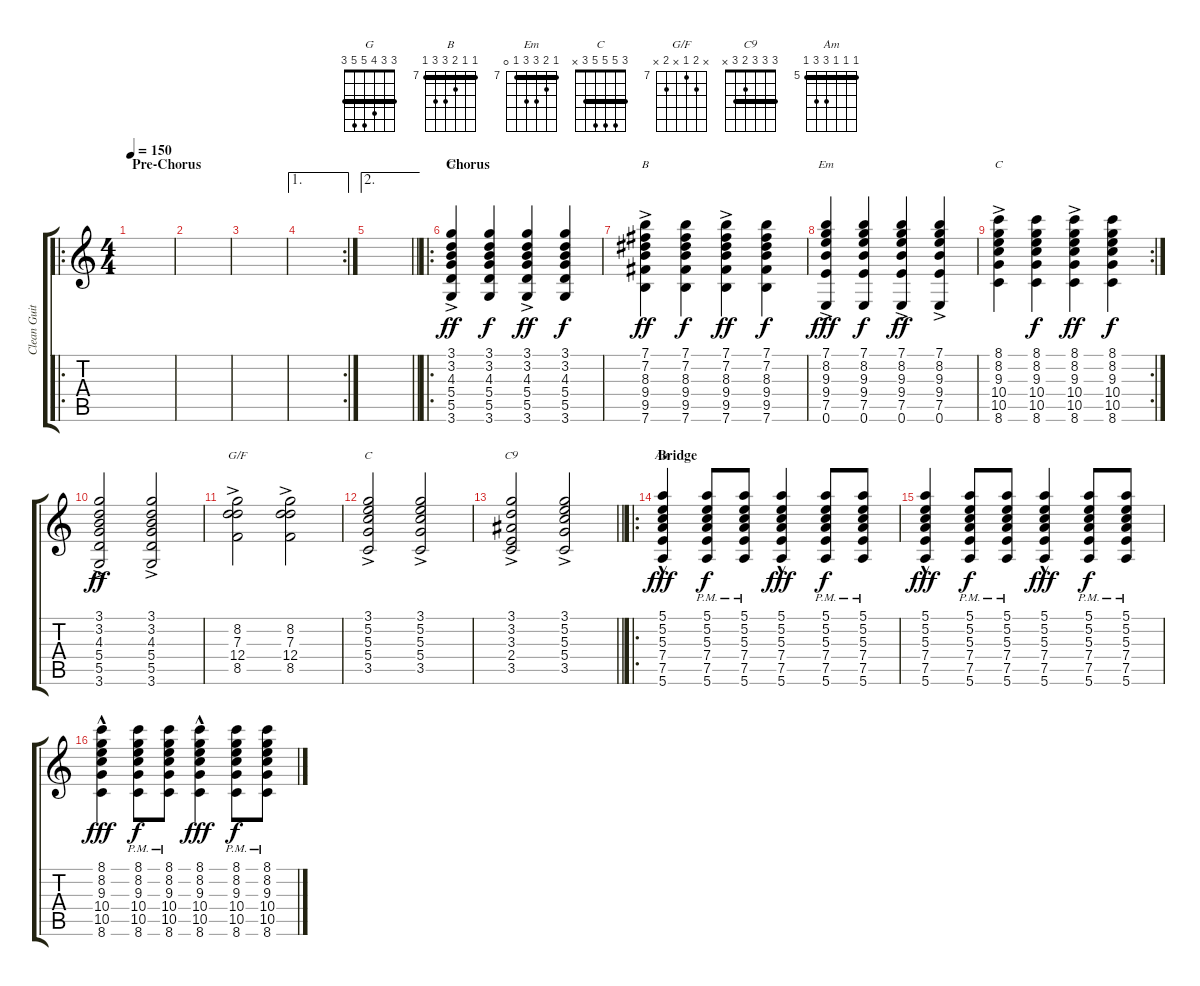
\track ("Clean Guitar" "Clean Guit") {instrument electricguitarclean}
\staff {score tabs}
\tuning (E4 B3 G3 D3 A2 E2) {hide}
\chord ("G" 3 3 4 5 5 3) {barre 3}
\chord ("B" 7 7 8 9 9 7) {firstfret 7 barre 7}
\chord ("Em" 7 8 9 9 7 0) {firstfret 7 barre 7}
\chord ("C" 8 8 9 10 10 8) {firstfret 8 barre 8}
\chord ("G/F" x 8 7 x 8 x) {firstfret 7}
\chord ("C" 3 5 5 5 3 x) {barre 3}
\chord ("C9" 3 3 3 2 3 x) {barre 3}
\chord ("Am" 5 5 5 7 7 5) {firstfret 5 barre 5}
\ro
\ts (4 4)
\section ("" "Pre-Chorus")
\tempo 150
\clef g2
\ks c
|
|
|
\ae 1
\rc 2
|
\ae 2
\barLineRight lightlight
|
\ro
\section ("" "Chorus")
(3.1{ac} 3.2{ac} 4.3{ac} 5.4{ac} 5.5{ac} 3.6{ac}).4{ch "G" dy ff} (3.1 3.2 4.3 5.4 5.5 3.6).4{dy f} (3.1{ac} 3.2{ac} 4.3{ac} 5.4{ac} 5.5{ac} 3.6{ac}).4{dy ff} (3.1 3.2 4.3 5.4 5.5 3.6).4{dy f} |
(7.1{ac} 7.2{ac} 8.3{ac} 9.4{ac} 9.5{ac} 7.6{ac}).4{ch "B" dy ff} (7.1 7.2 8.3 9.4 9.5 7.6).4{dy f} (7.1{ac} 7.2{ac} 8.3{ac} 9.4{ac} 9.5{ac} 7.6{ac}).4{dy ff} (7.1 7.2 8.3 9.4 9.5 7.6).4{dy f} |
(7.1{ac} 8.2{ac} 9.3{ac} 9.4{ac} 7.5{ac} 0.6{ac}).4{ch "Em" dy fff} (7.1 8.2 9.3 9.4 7.5 0.6).4{dy f} (7.1{ac} 8.2{ac} 9.3{ac} 9.4{ac} 7.5{ac} 0.6{ac}).4{dy ff} (7.1{ac} 8.2{ac} 9.3{ac} 9.4{ac} 7.5{ac} 0.6{ac}).4 |
\rc 2
(8.1{ac} 8.2{ac} 9.3{ac} 10.4{ac} 10.5{ac} 8.6{ac}).4{ch "C"} (8.1 8.2 9.3 10.4 10.5 8.6).4{dy f} (8.1{ac} 8.2{ac} 9.3{ac} 10.4{ac} 10.5{ac} 8.6{ac}).4{dy ff} (8.1 8.2 9.3 10.4 10.5 8.6).4{dy f} |
(3.1{ac} 3.2{ac} 4.3{ac} 5.4{ac} 5.5{ac} 3.6{ac}).2{dy ff} (3.1{ac} 3.2{ac} 4.3{ac} 5.4{ac} 5.5{ac} 3.6{ac}).2 |
(8.2{ac} 7.3{ac} 12.4{ac} 8.5{ac}).2{ch "G/F"} (8.2{ac} 7.3{ac} 12.4{ac} 8.5{ac}).2 |
(3.1{ac} 5.2{ac} 5.3{ac} 5.4{ac} 3.5{ac}).2{ch "C"} (3.1{ac} 5.2{ac} 5.3{ac} 5.4{ac} 3.5{ac}).2 |
\barLineRight lightlight
(3.1{ac} 3.2{ac} 3.3{ac} 2.4{ac} 3.5{ac}).2{ch "C9"} (3.1{ac} 5.2{ac} 5.3{ac} 5.4{ac} 3.5{ac}).2 |
\ro
\section ("" "Bridge")
(5.1{hac} 5.2{hac} 5.3{hac} 7.4{hac} 7.5{hac} 5.6{hac}).4{ch "Am" dy fff} (5.1{pm} 5.2{pm} 5.3{pm} 7.4{pm} 7.5{pm} 5.6{pm}).8{dy f} (5.1{pm} 5.2{pm} 5.3{pm} 7.4{pm} 7.5{pm} 5.6{pm}).8 (5.1{hac} 5.2{hac} 5.3{hac} 7.4{hac} 7.5{hac} 5.6{hac}).4{dy fff} (5.1{pm} 5.2{pm} 5.3{pm} 7.4{pm} 7.5{pm} 5.6{pm}).8{dy f} (5.1{pm} 5.2{pm} 5.3{pm} 7.4{pm} 7.5{pm} 5.6{pm}).8 |
(5.1{hac} 5.2{hac} 5.3{hac} 7.4{hac} 7.5{hac} 5.6{hac}).4{dy fff} (5.1{pm} 5.2{pm} 5.3{pm} 7.4{pm} 7.5{pm} 5.6{pm}).8{dy f} (5.1{pm} 5.2{pm} 5.3{pm} 7.4{pm} 7.5{pm} 5.6{pm}).8 (5.1{hac} 5.2{hac} 5.3{hac} 7.4{hac} 7.5{hac} 5.6{hac}).4{dy fff} (5.1{pm} 5.2{pm} 5.3{pm} 7.4{pm} 7.5{pm} 5.6{pm}).8{dy f} (5.1{pm} 5.2{pm} 5.3{pm} 7.4{pm} 7.5{pm} 5.6{pm}).8 |
(8.1{hac} 8.2{hac} 9.3{hac} 10.4{hac} 10.5{hac} 8.6{hac}).4{dy fff} (8.1{pm} 8.2{pm} 9.3{pm} 10.4{pm} 10.5{pm} 8.6{pm}).8{dy f} (8.1{pm} 8.2{pm} 9.3{pm} 10.4{pm} 10.5{pm} 8.6{pm}).8 (8.1{hac} 8.2{hac} 9.3{hac} 10.4{hac} 10.5{hac} 8.6{hac}).4{dy fff} (8.1{pm} 8.2{pm} 9.3{pm} 10.4{pm} 10.5{pm} 8.6{pm}).8{dy f} (8.1{pm} 8.2{pm} 9.3{pm} 10.4{pm} 10.5{pm} 8.6{pm}).8
